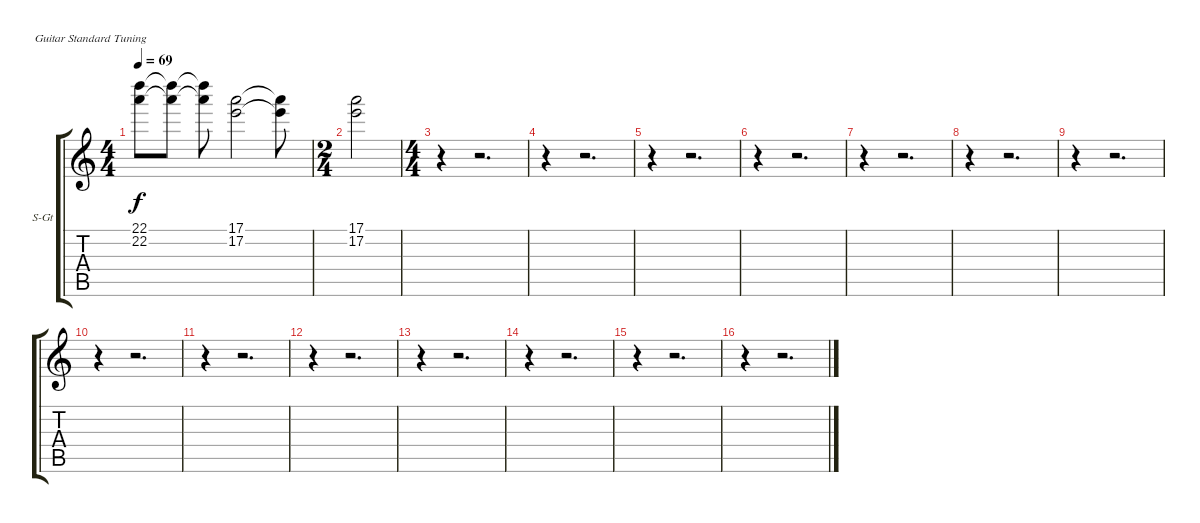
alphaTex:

\bracketExtendMode groupsimilarinstruments
\firstSystemTrackNameOrientation horizontal
\otherSystemsTrackNameOrientation horizontal
\track ("Фон" "S-Gt") {instrument stringensemble1}
\staff {score tabs}
\tuning (E4 B3 G3 D3 A2 E2)
\displaytranspose 12
\ts (4 4)
\tempo 69
\clef g2
\ks c
(22.1{t} 22.2{t}).8{dy f} (22.1{t} 22.2{t}).8 (22.1{t} 22.2{t}).8 (17.1 17.2).2 (17.1{t} 17.2{t}).8 |
\ts (2 4)
(17.1 17.2).2 |
\ts (4 4)
r.4 r.2{d} |
r.4 r.2{d} |
r.4 r.2{d} |
r.4 r.2{d} |
r.4 r.2{d} |
r.4 r.2{d} |
r.4 r.2{d} |
r.4 r.2{d} |
r.4 r.2{d} |
r.4 r.2{d} |
r.4 r.2{d} |
r.4 r.2{d} |
r.4 r.2{d} |
r.4 r.2{d}
